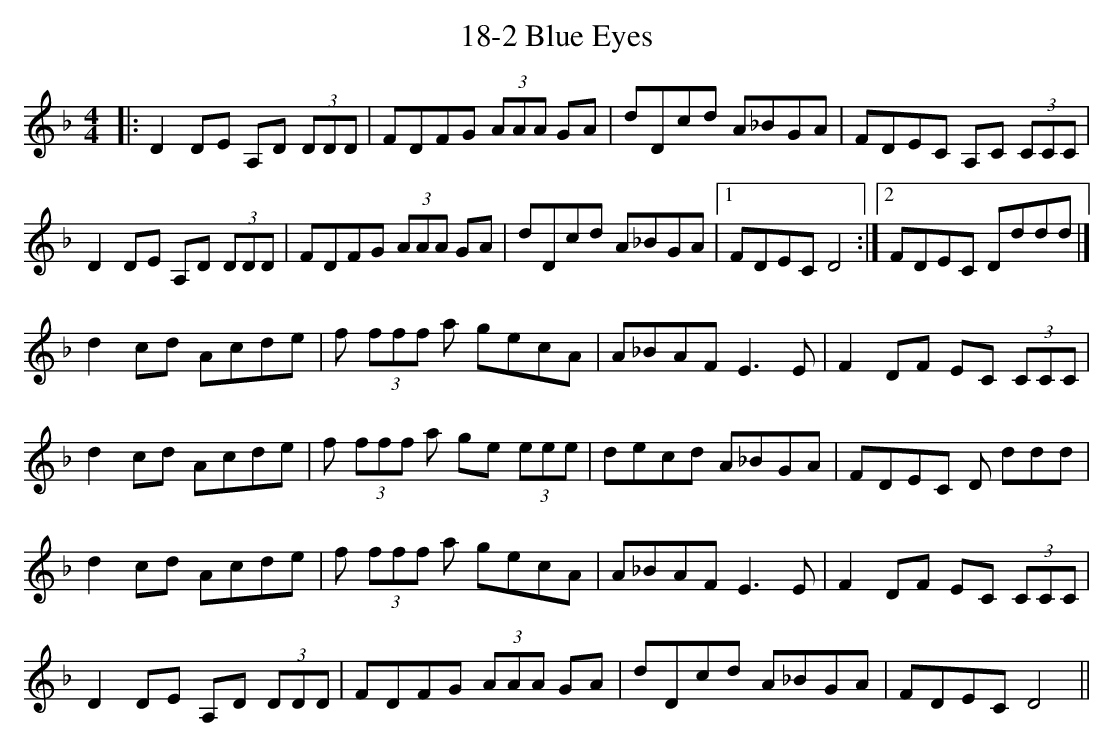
X:1
T: 18-2 Blue Eyes
M: 4/4
L: 1/8
K: Dmin
|:D2 DE A,D (3DDD | FDFG (3AAA GA | dDcd A_BGA | FDEC A,C (3CCC |
D2DE A,D (3DDD | FDFG (3AAA GA | dDcd A_BGA |1 FDEC D4 :|2 FDEC Dddd|]
d2 cd Acde | f (3fff a gecA | A_BAF E3 E |F2DF EC (3CCC |
d2 cd Acde | f (3fff a ge (3eee | decd A_BGA |FDEC D ddd|
d2 cd Acde | f (3fff a gecA | A_BAF E3 E |F2DF EC (3CCC |
D2DE A,D (3DDD | FDFG (3AAA GA | dDcd A_BGA | FDEC D4 ||
